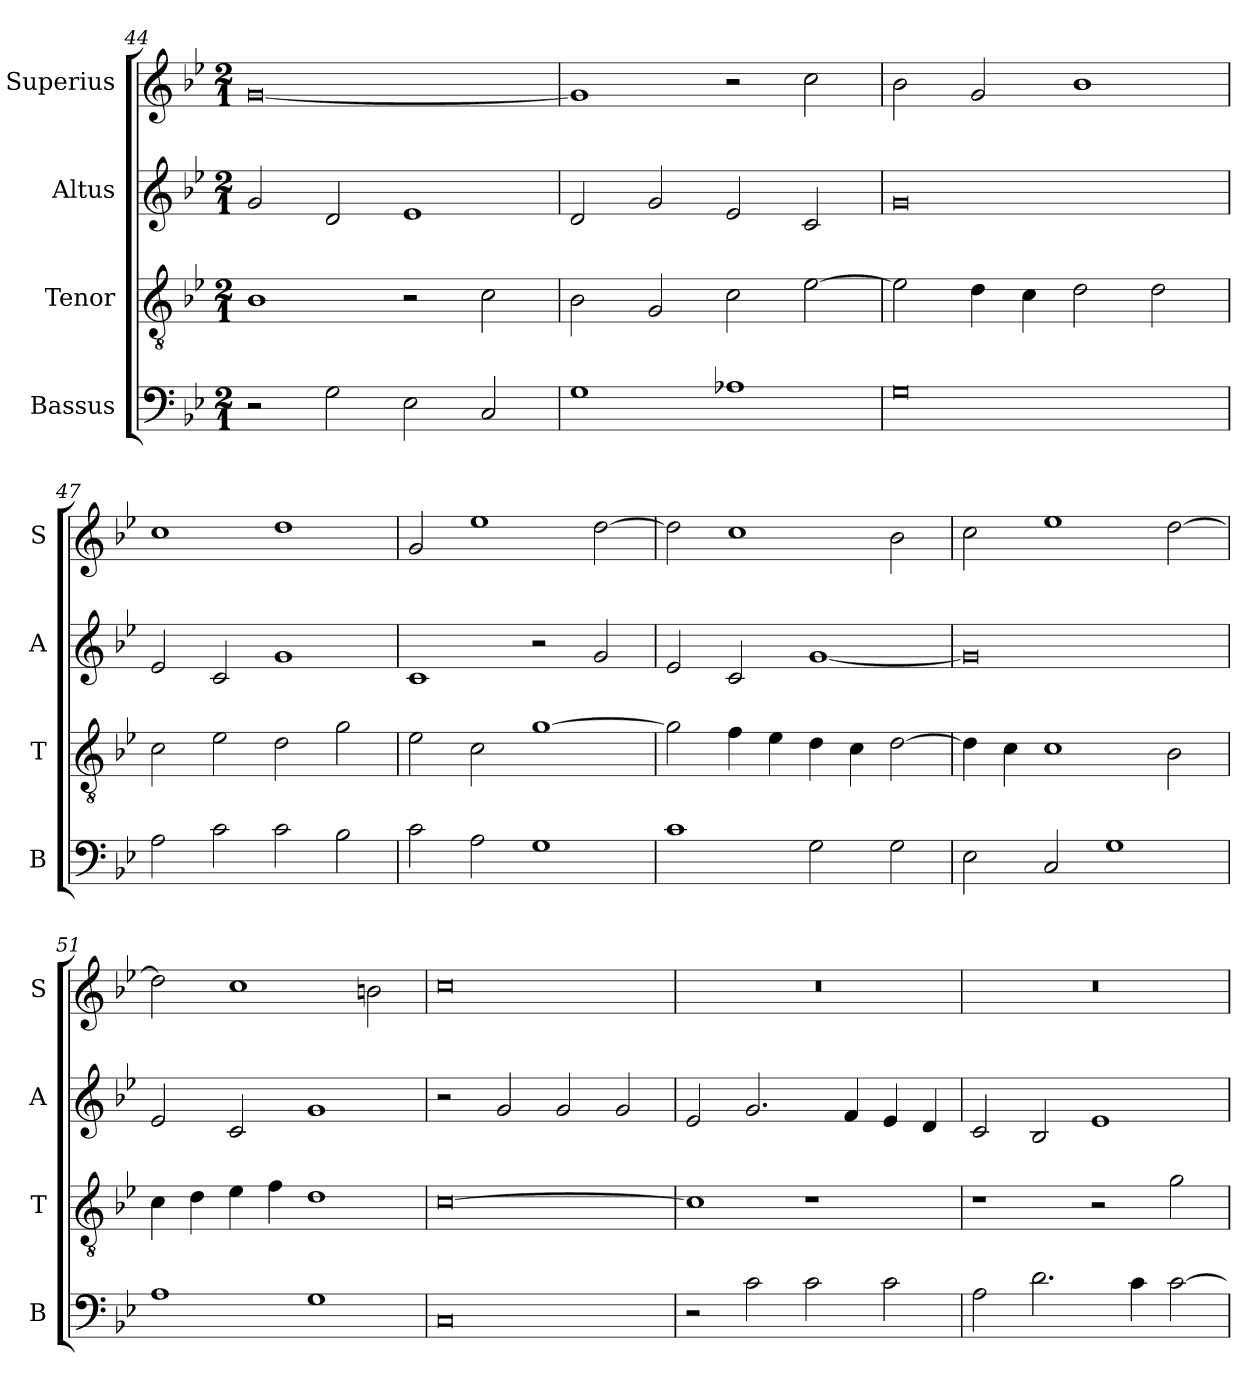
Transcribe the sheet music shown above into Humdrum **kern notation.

**kern	**kern	**kern	**kern
*part4	*part3	*part2	*part1
*staff4	*staff3	*staff2	*staff1
*I"Bassus	*I"Tenor	*I"Altus	*I"Superius
*I'B	*I'T	*I'A	*I'S
*clefF4	*clefGv2	*clefG2	*clefG2
*k[b-e-]	*k[b-e-]	*k[b-e-]	*k[b-e-]
*B-:	*B-:	*B-:	*B-:
*M2/1	*M2/1	*M2/1	*M2/1
=44	=44	=44	=44
2r	1B-	2g	[0g
2G	.	2d	.
2E-	2r	1e-	.
2C	2c	.	.
=45	=45	=45	=45
1G	2B-	2d	1g]
.	2G	2g	.
1A-X	2c	2e-	2r
.	[2e-	2c	2cc
=46	=46	=46	=46
0G	2e-]	0g	2b-
.	4d	.	2g
.	4c	.	.
.	2d	.	1b-
.	2d	.	.
=47	=47	=47	=47
2A	2c	2e-	1cc
2c	2e-	2c	.
2c	2d	1g	1dd
2B-	2g	.	.
=48	=48	=48	=48
2c	2e-	1c	2g
2A	2c	.	1ee-
1G	[1g	2r	.
.	.	2g	[2dd
=49	=49	=49	=49
1c	2g]	2e-	2dd]
.	4f	2c	1cc
.	4e-	.	.
2G	4d	[1g	.
.	4c	.	.
2G	[2d	.	2b-
=50	=50	=50	=50
2E-	4d]	0g]	2cc
.	4c	.	.
2C	1c	.	1ee-
1G	.	.	.
.	2B-	.	[2dd
=51	=51	=51	=51
1A	4c	2e-	2dd]
.	4d	.	.
.	4e-	2c	1cc
.	4f	.	.
1G	1d	1g	.
.	.	.	2bn
=52	=52	=52	=52
0C	[0c	2r	0cc
.	.	2g	.
.	.	2g	.
.	.	2g	.
=53	=53	=53	=53
2r	1c]	2e-	0r
2c	.	2.g	.
2c	1r	.	.
.	.	4f	.
2c	.	4e-	.
.	.	4d	.
=54	=54	=54	=54
2A	1r	2c	0r
2.d	.	2B-	.
.	2r	1e-	.
4c	.	.	.
[2c	2g	.	.
=	=	=	=
*-	*-	*-	*-
